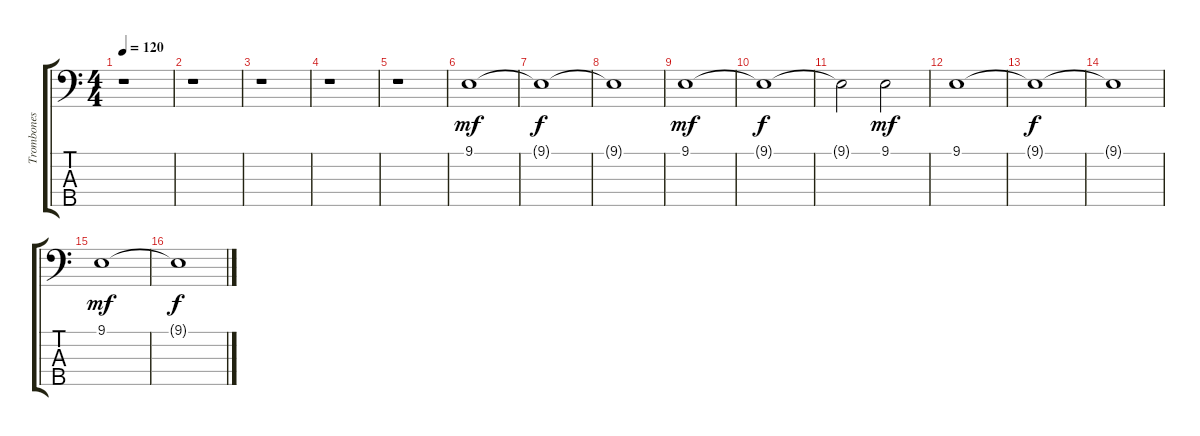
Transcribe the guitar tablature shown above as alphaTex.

\track ("Trombones" "Trombones") {instrument trombone}
\staff {score tabs}
\tuning (G2 D2 A1 E1 B0) {hide}
\ts (4 4)
\tempo 120
\clef f4
\ks c
r.1{dy f} |
r.1 |
r.1 |
r.1 |
r.1 |
9.1.1{dy mf} |
9.1{t}.1{dy f} |
9.1{t}.1 |
9.1.1{dy mf} |
9.1{t}.1{dy f} |
9.1{t}.2 9.1.2{dy mf} |
9.1.1 |
9.1{t}.1{dy f} |
9.1{t}.1 |
9.1.1{dy mf} |
9.1{t}.1{dy f}
